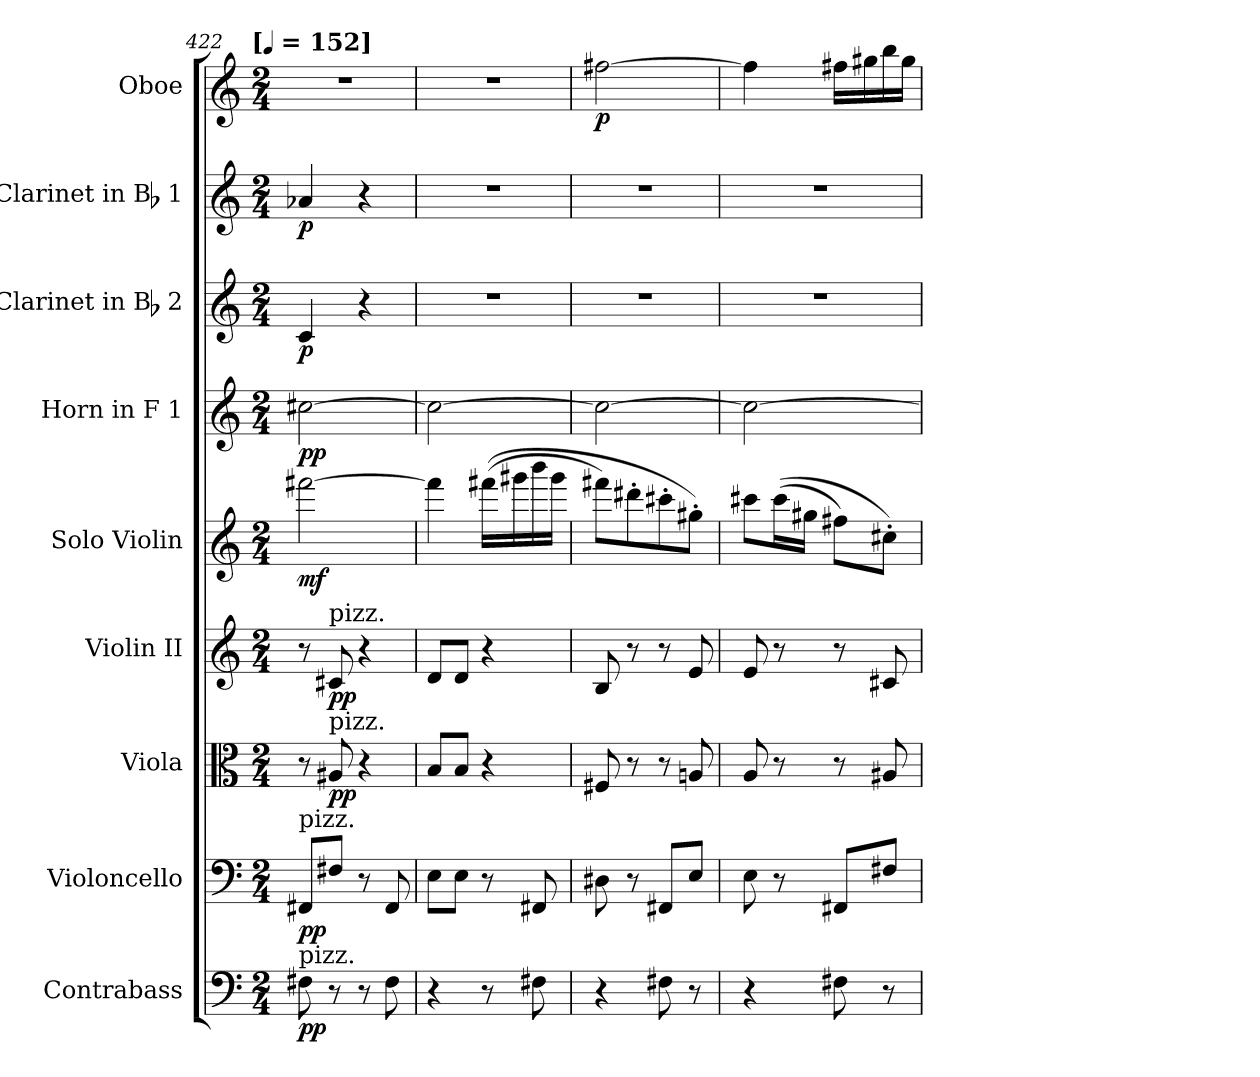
**kern	**dynam	**kern	**dynam	**kern	**dynam	**kern	**dynam	**kern	**dynam	**kern	**dynam	**kern	**dynam	**kern	**dynam	**kern	**dynam
*part9	*part9	*part8	*part8	*part7	*part7	*part6	*part6	*part5	*part5	*part4	*part4	*part3	*part3	*part2	*part2	*part1	*part1
*staff9	*staff9	*staff8	*staff8	*staff7	*staff7	*staff6	*staff6	*staff5	*staff5	*staff4	*staff4	*staff3	*staff3	*staff2	*staff2	*staff1	*staff1
*I"Contrabass	*	*I"Violoncello	*	*I"Viola	*	*I"Violin II	*	*I"Solo Violin	*	*I"Horn in F 1	*	*I"Clarinet in Bb 2	*	*I"Clarinet in Bb 1	*	*I"Oboe	*
*I'Cb.	*	*I'Vc.	*	*I'Vla.	*	*I'Vln. II	*	*	*	*I'Hn.	*	*I'Cl.	*	*I'Cl.	*	*I'Ob.	*
*clefF4	*	*clefF4	*	*clefC3	*	*clefG2	*	*clefG2	*	*clefG2	*	*clefG2	*	*clefG2	*	*clefG2	*
*ITrd7c12	*	*	*	*	*	*	*	*	*	*ITrd4c7	*	*ITrd1c2	*	*ITrd1c2	*	*	*
*k[]	*	*k[]	*	*k[]	*	*k[]	*	*k[]	*	*k[b-]	*	*k[b-e-]	*	*k[b-e-]	*	*k[]	*
!!LO:TX:omd:t=[[quarter] = 152]
*M2/4	*	*M2/4	*	*M2/4	*	*M2/4	*	*M2/4	*	*M2/4	*	*M2/4	*	*M2/4	*	*M2/4	*
*MM152	*	*MM152	*	*MM152	*	*MM152	*	*MM152	*	*MM152	*	*MM152	*	*MM152	*	*MM152	*
=422	=422	=422	=422	=422	=422	=422	=422	=422	=422	=422	=422	=422	=422	=422	=422	=422	=422
!	!	!LO:TX:a:t=pizz.	!	!	!	!	!	!	!	!	!	!	!	!	!	!	!
!LO:TX:a:t=pizz.	!	!	!	!	!	!	!	!	!	!	!	!	!	!	!	!	!
8FF#X	pp	8FF#XL	pp	8r	.	8r	.	[2fff#X	mf	[2f#X	pp	4B-	p	4g-X	p	2r	.
!	!	!	!	!	!	!LO:TX:a:t=pizz.	!	!	!	!	!	!	!	!	!	!	!
!	!	!	!	!LO:TX:a:t=pizz.	!	!	!	!	!	!	!	!	!	!	!	!	!
8r	.	8F#XJ	.	8A#X	pp	8c#X	pp	.	.	.	.	.	.	.	.	.	.
8r	.	8r	.	4r	.	4r	.	.	.	.	.	4r	.	4r	.	.	.
8FF#	.	8FF#	.	.	.	.	.	.	.	.	.	.	.	.	.	.	.
=423	=423	=423	=423	=423	=423	=423	=423	=423	=423	=423	=423	=423	=423	=423	=423	=423	=423
4r	.	8EL	.	8BL	.	8dL	.	4fff#]	.	2f#_	.	2r	.	2r	.	2r	.
.	.	8EJ	.	8BJ	.	8dJ	.	.	.	.	.	.	.	.	.	.	.
8r	.	8r	.	4r	.	4r	.	((16fff#XLL	.	.	.	.	.	.	.	.	.
.	.	.	.	.	.	.	.	16ggg#X	.	.	.	.	.	.	.	.	.
8FF#X	.	8FF#X	.	.	.	.	.	16bbb	.	.	.	.	.	.	.	.	.
.	.	.	.	.	.	.	.	16ggg#JJ	.	.	.	.	.	.	.	.	.
=424	=424	=424	=424	=424	=424	=424	=424	=424	=424	=424	=424	=424	=424	=424	=424	=424	=424
4r	.	8D#X	.	8F#X	.	8B	.	8fff#XL)	.	2f#_	.	2r	.	2r	.	[2ff#X	p
.	.	8r	.	8r	.	8r	.	8ddd#X'	.	.	.	.	.	.	.	.	.
8FF#X	.	8FF#XL	.	8r	.	8r	.	8ccc#X'	.	.	.	.	.	.	.	.	.
8r	.	8EJ	.	8An	.	8e	.	8gg#X'J)	.	.	.	.	.	.	.	.	.
=425	=425	=425	=425	=425	=425	=425	=425	=425	=425	=425	=425	=425	=425	=425	=425	=425	=425
4r	.	8E	.	8A	.	8e	.	8ccc#XL	.	2f#_	.	2r	.	2r	.	4ff#]	.
.	.	8r	.	8r	.	8r	.	((16ccc#L	.	.	.	.	.	.	.	.	.
.	.	.	.	.	.	.	.	16gg#XJJ	.	.	.	.	.	.	.	.	.
8FF#X	.	8FF#XL	.	8r	.	8r	.	8ff#XL)	.	.	.	.	.	.	.	16ff#XLL	.
.	.	.	.	.	.	.	.	.	.	.	.	.	.	.	.	16gg#X	.
8r	.	8F#XJ	.	8A#X	.	8c#X	.	8cc#X'J)	.	.	.	.	.	.	.	16bb	.
.	.	.	.	.	.	.	.	.	.	.	.	.	.	.	.	16gg#JJ	.
=	=	=	=	=	=	=	=	=	=	=	=	=	=	=	=	=	=
*-	*-	*-	*-	*-	*-	*-	*-	*-	*-	*-	*-	*-	*-	*-	*-	*-	*-
